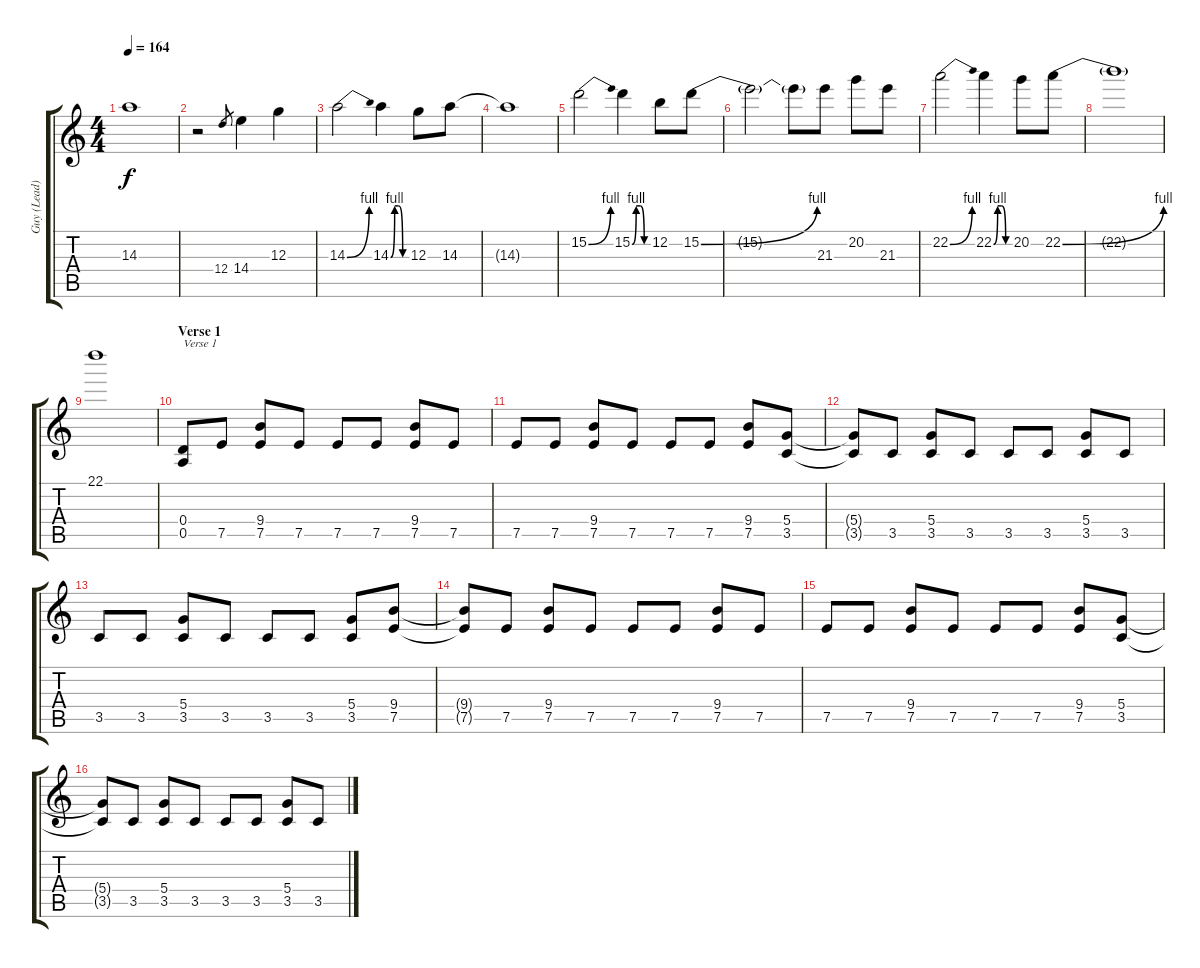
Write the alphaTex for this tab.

\track ("Guy (Lead)" "Guy (Lead)") {instrument distortionguitar}
\staff {score tabs}
\tuning (E4 B3 G3 D3 A2 E2) {hide}
\ts (4 4)
\tempo 164
\clef g2
\ks c
14.3{t}.1{dy f} |
r.2 12.4.8{gr} 14.4.4 12.3.4 |
14.3{be (bend 0 0 60 4)}.2 14.3{be (custom 0 0 15 4 30 4 45 0 60 0)}.4 12.3.8 14.3.8 |
14.3{t}.1 |
15.2{be (bend 0 0 60 4)}.2 15.2{be (custom 0 0 15 4 30 4 45 0 60 0)}.4 12.2.8 15.2{be (bend 0 0 60 4)}.8 |
15.2{t}.2 15.2{t}.8 21.3.8 20.2.8 21.3.8 |
22.2{be (bend 0 0 60 4)}.2 22.2{be (custom 0 0 15 4 30 4 45 0 60 0)}.4 20.2.8 22.2{be (bend 0 0 60 4)}.8 |
22.2{t}.1 |
22.1.1 |
\section ("" "Verse 1")
(0.4 0.5).8{txt "Verse 1"} 7.5.8 (9.4 7.5).8 7.5.8 7.5.8 7.5.8 (9.4 7.5).8 7.5.8 |
7.5.8 7.5.8 (9.4 7.5).8 7.5.8 7.5.8 7.5.8 (9.4 7.5).8 (5.4 3.5).8 |
(5.4{t} 3.5{t}).8 3.5.8 (5.4 3.5).8 3.5.8 3.5.8 3.5.8 (5.4 3.5).8 3.5.8 |
3.5.8 3.5.8 (5.4 3.5).8 3.5.8 3.5.8 3.5.8 (5.4 3.5).8 (9.4 7.5).8 |
(9.4{t} 7.5{t}).8 7.5.8 (9.4 7.5).8 7.5.8 7.5.8 7.5.8 (9.4 7.5).8 7.5.8 |
7.5.8 7.5.8 (9.4 7.5).8 7.5.8 7.5.8 7.5.8 (9.4 7.5).8 (5.4 3.5).8 |
(5.4{t} 3.5{t}).8 3.5.8 (5.4 3.5).8 3.5.8 3.5.8 3.5.8 (5.4 3.5).8 3.5.8
